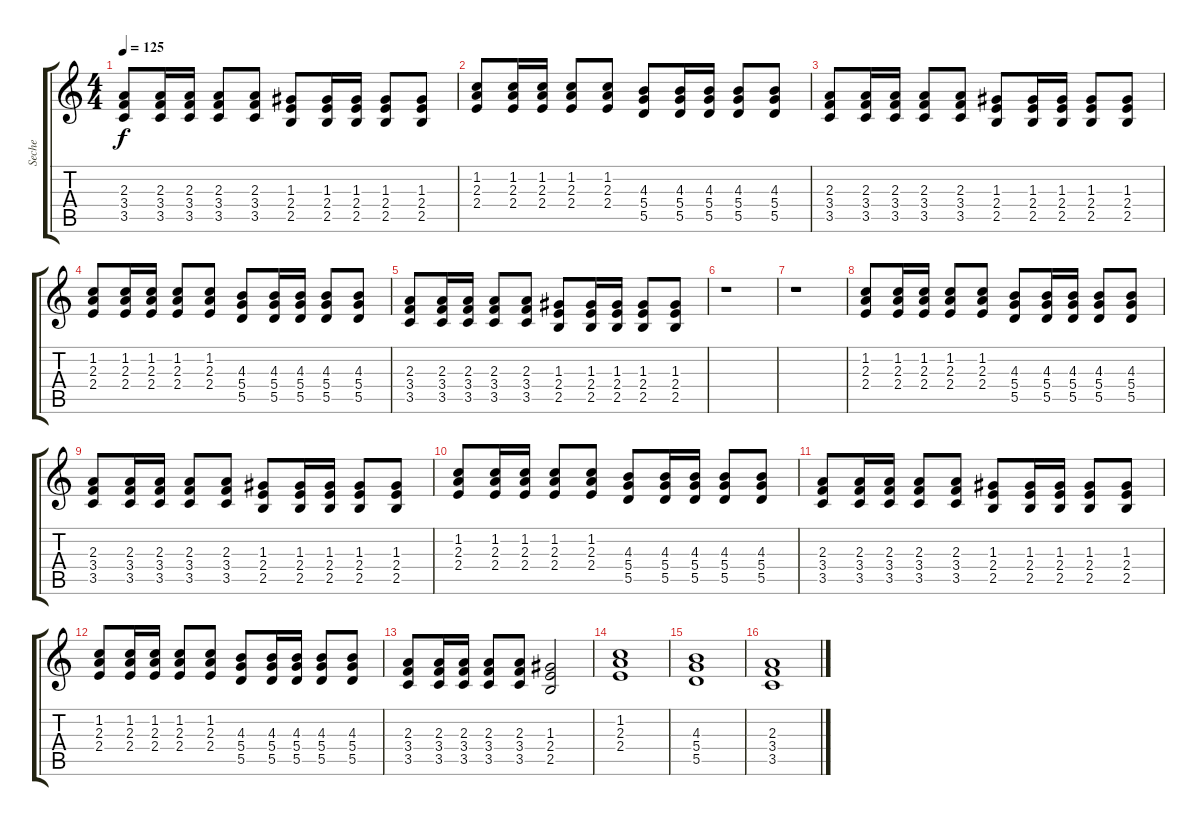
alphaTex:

\track ("Seche" "Seche") {instrument acousticguitarnylon}
\staff {score tabs}
\tuning (E4 B3 G3 D3 A2 E2) {hide}
\ts (4 4)
\tempo 125
\clef g2
\ks c
(2.3 3.4 3.5).8{dy f} (2.3 3.4 3.5).16 (2.3 3.4 3.5).16 (2.3 3.4 3.5).8 (2.3 3.4 3.5).8 (1.3 2.4 2.5).8 (1.3 2.4 2.5).16 (1.3 2.4 2.5).16 (1.3 2.4 2.5).8 (1.3 2.4 2.5).8 |
(1.2 2.3 2.4).8 (1.2 2.3 2.4).16 (1.2 2.3 2.4).16 (1.2 2.3 2.4).8 (1.2 2.3 2.4).8 (4.3 5.4 5.5).8 (4.3 5.4 5.5).16 (4.3 5.4 5.5).16 (4.3 5.4 5.5).8 (4.3 5.4 5.5).8 |
(2.3 3.4 3.5).8 (2.3 3.4 3.5).16 (2.3 3.4 3.5).16 (2.3 3.4 3.5).8 (2.3 3.4 3.5).8 (1.3 2.4 2.5).8 (1.3 2.4 2.5).16 (1.3 2.4 2.5).16 (1.3 2.4 2.5).8 (1.3 2.4 2.5).8 |
(1.2 2.3 2.4).8 (1.2 2.3 2.4).16 (1.2 2.3 2.4).16 (1.2 2.3 2.4).8 (1.2 2.3 2.4).8 (4.3 5.4 5.5).8 (4.3 5.4 5.5).16 (4.3 5.4 5.5).16 (4.3 5.4 5.5).8 (4.3 5.4 5.5).8 |
(2.3 3.4 3.5).8 (2.3 3.4 3.5).16 (2.3 3.4 3.5).16 (2.3 3.4 3.5).8 (2.3 3.4 3.5).8 (1.3 2.4 2.5).8 (1.3 2.4 2.5).16 (1.3 2.4 2.5).16 (1.3 2.4 2.5).8 (1.3 2.4 2.5).8 |
r.1 |
r.1 |
(1.2 2.3 2.4).8 (1.2 2.3 2.4).16 (1.2 2.3 2.4).16 (1.2 2.3 2.4).8 (1.2 2.3 2.4).8 (4.3 5.4 5.5).8 (4.3 5.4 5.5).16 (4.3 5.4 5.5).16 (4.3 5.4 5.5).8 (4.3 5.4 5.5).8 |
(2.3 3.4 3.5).8 (2.3 3.4 3.5).16 (2.3 3.4 3.5).16 (2.3 3.4 3.5).8 (2.3 3.4 3.5).8 (1.3 2.4 2.5).8 (1.3 2.4 2.5).16 (1.3 2.4 2.5).16 (1.3 2.4 2.5).8 (1.3 2.4 2.5).8 |
(1.2 2.3 2.4).8 (1.2 2.3 2.4).16 (1.2 2.3 2.4).16 (1.2 2.3 2.4).8 (1.2 2.3 2.4).8 (4.3 5.4 5.5).8 (4.3 5.4 5.5).16 (4.3 5.4 5.5).16 (4.3 5.4 5.5).8 (4.3 5.4 5.5).8 |
(2.3 3.4 3.5).8 (2.3 3.4 3.5).16 (2.3 3.4 3.5).16 (2.3 3.4 3.5).8 (2.3 3.4 3.5).8 (1.3 2.4 2.5).8 (1.3 2.4 2.5).16 (1.3 2.4 2.5).16 (1.3 2.4 2.5).8 (1.3 2.4 2.5).8 |
(1.2 2.3 2.4).8 (1.2 2.3 2.4).16 (1.2 2.3 2.4).16 (1.2 2.3 2.4).8 (1.2 2.3 2.4).8 (4.3 5.4 5.5).8 (4.3 5.4 5.5).16 (4.3 5.4 5.5).16 (4.3 5.4 5.5).8 (4.3 5.4 5.5).8 |
(2.3 3.4 3.5).8 (2.3 3.4 3.5).16 (2.3 3.4 3.5).16 (2.3 3.4 3.5).8 (2.3 3.4 3.5).8 (1.3 2.4 2.5).2 |
(1.2 2.3 2.4).1 |
(4.3 5.4 5.5).1 |
(2.3 3.4 3.5).1
